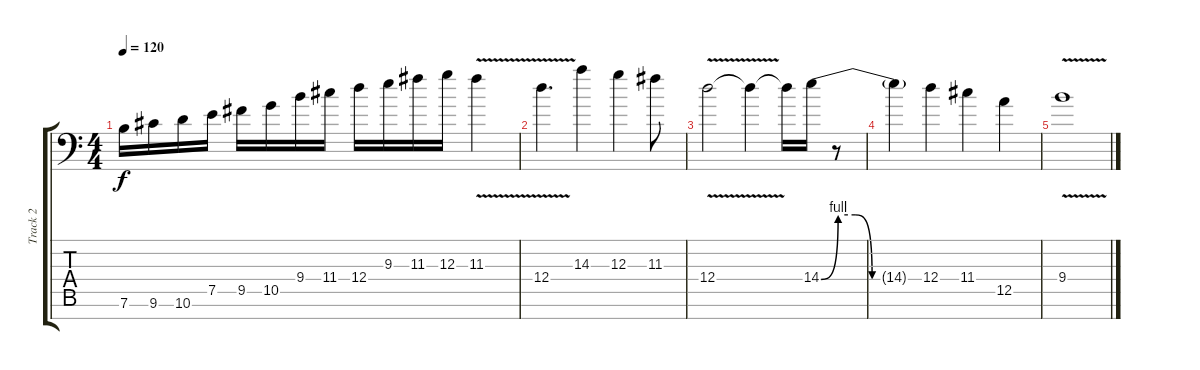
\track ("Track 2" "Track 2") {instrument distortionguitar}
\staff {score tabs}
\tuning (E4 B3 G3 D3 A2 E2 C-1) {hide}
\ts (4 4)
\tempo 120
\clef f4
\ks c
7.6.16{dy f} 9.6.16 10.6.16 7.5.16 9.5.16 10.5.16 9.4.16 11.4.16 12.4.16 9.3.16 11.3.16 12.3.16 11.3{v}.4 |
12.4{v}.4{d} 14.3.4 12.3.4 11.3.8 |
12.4{v}.2 12.4{t}.4 12.4{t}.16 14.4{be (custom 0 0 10 4 20 4 30 0 60 0)}.16 r.8 |
14.4{t}.4 12.4.4 11.4.4 12.5.4 |
9.4{v}.1
